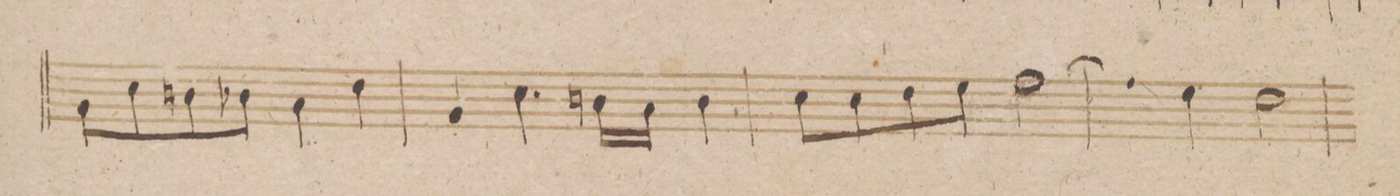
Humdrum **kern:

**kern	**dynam
*I"Oboe 1mo	*
*clefG2	*
*k[b-]	*
*met(c)	*
*M4/4	*
8g\L	.
8cc\	.
8bn\	.
8b-X\J	.
4a\	.
4dd\	.
=252	=252
4g/	.
4.cc\	.
16bn\LL	.
16a\JJ	.
4b\	.
=253	=253
8cc\L	.
8cc\	.
8dd\	.
8ee\J	.
[2ff\	.
=254	=254
4ff\]	.
4ee\	.
2dd\	.
=255	=255
*-	*-
